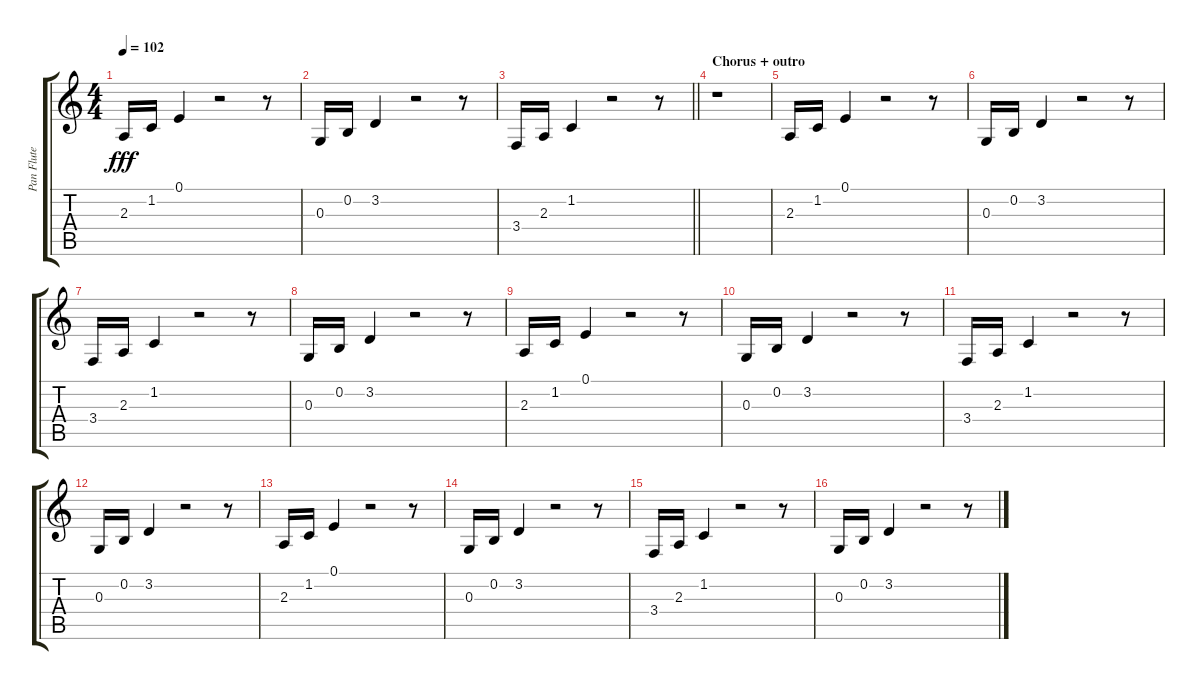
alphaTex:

\track ("Pan Flute" "Pan Flute") {instrument panflute}
\staff {score tabs}
\tuning (E4 B3 G3 D3 A2 E2) {hide}
\ts (4 4)
\tempo 102
\clef g2
\ks c
2.3.16{dy fff} 1.2.16 0.1.4 r.2 r.8 |
0.3.16 0.2.16 3.2.4 r.2 r.8 |
\barLineRight lightlight
3.4.16 2.3.16 1.2.4 r.2 r.8 |
\section ("" "Chorus + outro")
r.1 |
2.3.16 1.2.16 0.1.4 r.2 r.8 |
0.3.16 0.2.16 3.2.4 r.2 r.8 |
3.4.16 2.3.16 1.2.4 r.2 r.8 |
0.3.16 0.2.16 3.2.4 r.2 r.8 |
2.3.16 1.2.16 0.1.4 r.2 r.8 |
0.3.16 0.2.16 3.2.4 r.2 r.8 |
3.4.16 2.3.16 1.2.4 r.2 r.8 |
0.3.16 0.2.16 3.2.4 r.2 r.8 |
2.3.16 1.2.16 0.1.4 r.2 r.8 |
0.3.16 0.2.16 3.2.4 r.2 r.8 |
3.4.16 2.3.16 1.2.4 r.2 r.8 |
0.3.16 0.2.16 3.2.4 r.2 r.8
